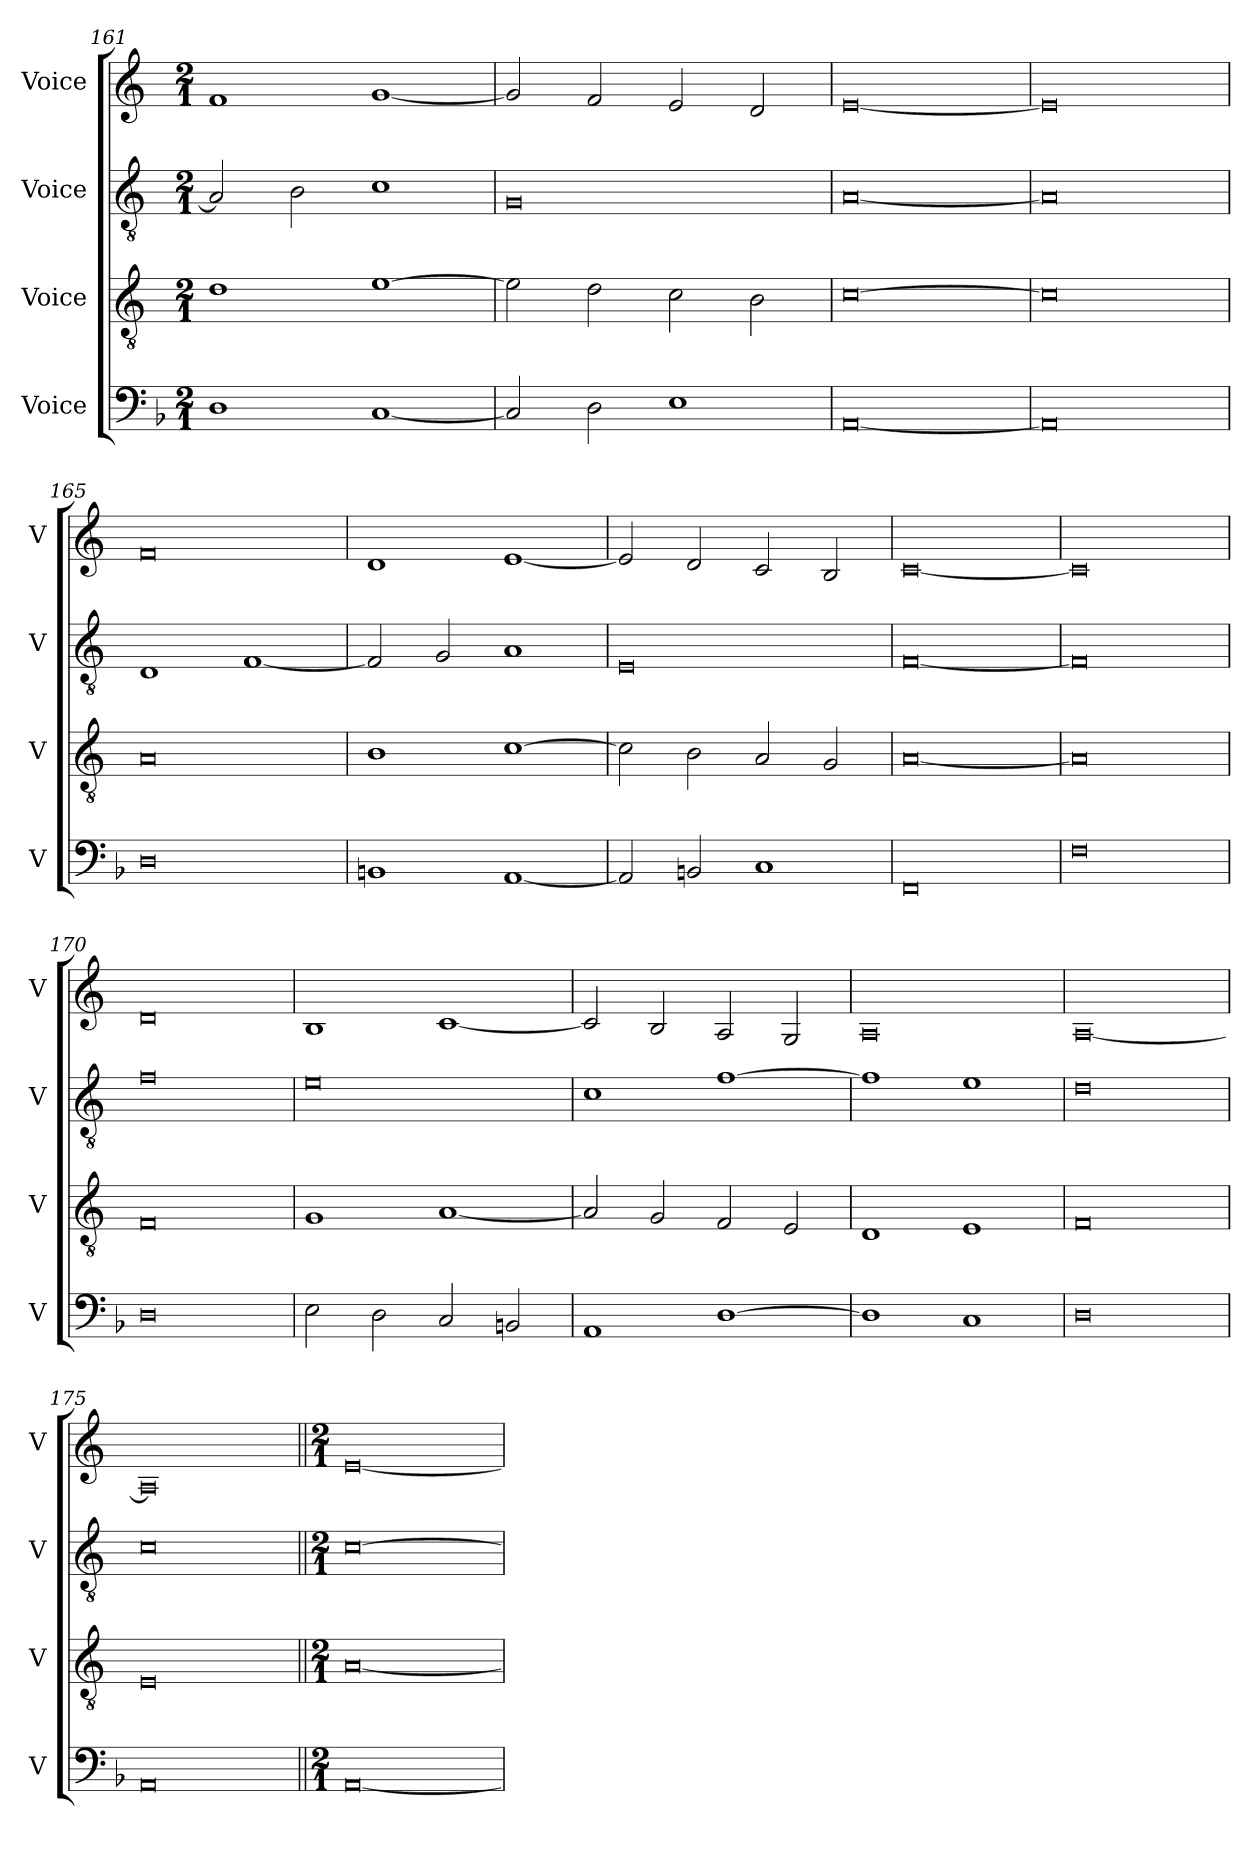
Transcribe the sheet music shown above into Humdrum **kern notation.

**kern	**kern	**kern	**kern
*part4	*part3	*part2	*part1
*staff4	*staff3	*staff2	*staff1
*I"Voice	*I"Voice	*I"Voice	*I"Voice
*I'V	*I'V	*I'V	*I'V
*clefF4	*clefGv2	*clefGv2	*clefG2
*k[b-]	*k[]	*k[]	*k[]
*M2/1	*M2/1	*M2/1	*M2/1
=161	=161	=161	=161
1D	1d	2A/]	1f
.	.	2B\	.
[1C	[1e	1c	[1g
=162	=162	=162	=162
2C/]	2e\]	0G	2g/]
2D\	2d\	.	2f/
1E	2c\	.	2e/
.	2B\	.	2d/
!!LO:LB:g=z
=163	=163	=163	=163
[0AA	[0c	[0A	[0e
=164	=164	=164	=164
0AA]	0c]	0A]	0e]
=165	=165	=165	=165
0D	0A	1D	0f
.	.	[1F	.
=166	=166	=166	=166
1BBn	1B	2F/]	1d
.	.	2G/	.
[1AA	[1c	1A	[1e
=167	=167	=167	=167
2AA/]	2c\]	0E	2e/]
2BBn/	2B\	.	2d/
1C	2A/	.	2c/
.	2G/	.	2B/
!!LO:PB:g=z
=168	=168	=168	=168
0FF	[0A	[0F	[0c
=169	=169	=169	=169
0F	0A]	0F]	0c]
=170	=170	=170	=170
0D	0F	0f	0d
=171	=171	=171	=171
2E\	1G	0e	1B
2D\	.	.	.
2C/	[1A	.	[1c
2BBn/	.	.	.
=172	=172	=172	=172
1AA	2A/]	1c	2c/]
.	2G/	.	2B/
[1D	2F/	[1f	2A/
.	2E/	.	2G/
!!LO:LB:g=z
=173	=173	=173	=173
1D]	1D	1f]	0A
1C	1E	1e	.
=174	=174	=174	=174
0D	0F	0d	[0A
=175	=175	=175	=175
0AA	0E	0c	0A]
=176||	=176||	=176||	=176||
*M2/1	*M2/1	*M2/1	*M2/1
*	*	*	*MM360
[0AA	[0A	[0c	[0e
=	=	=	=
*-	*-	*-	*-
